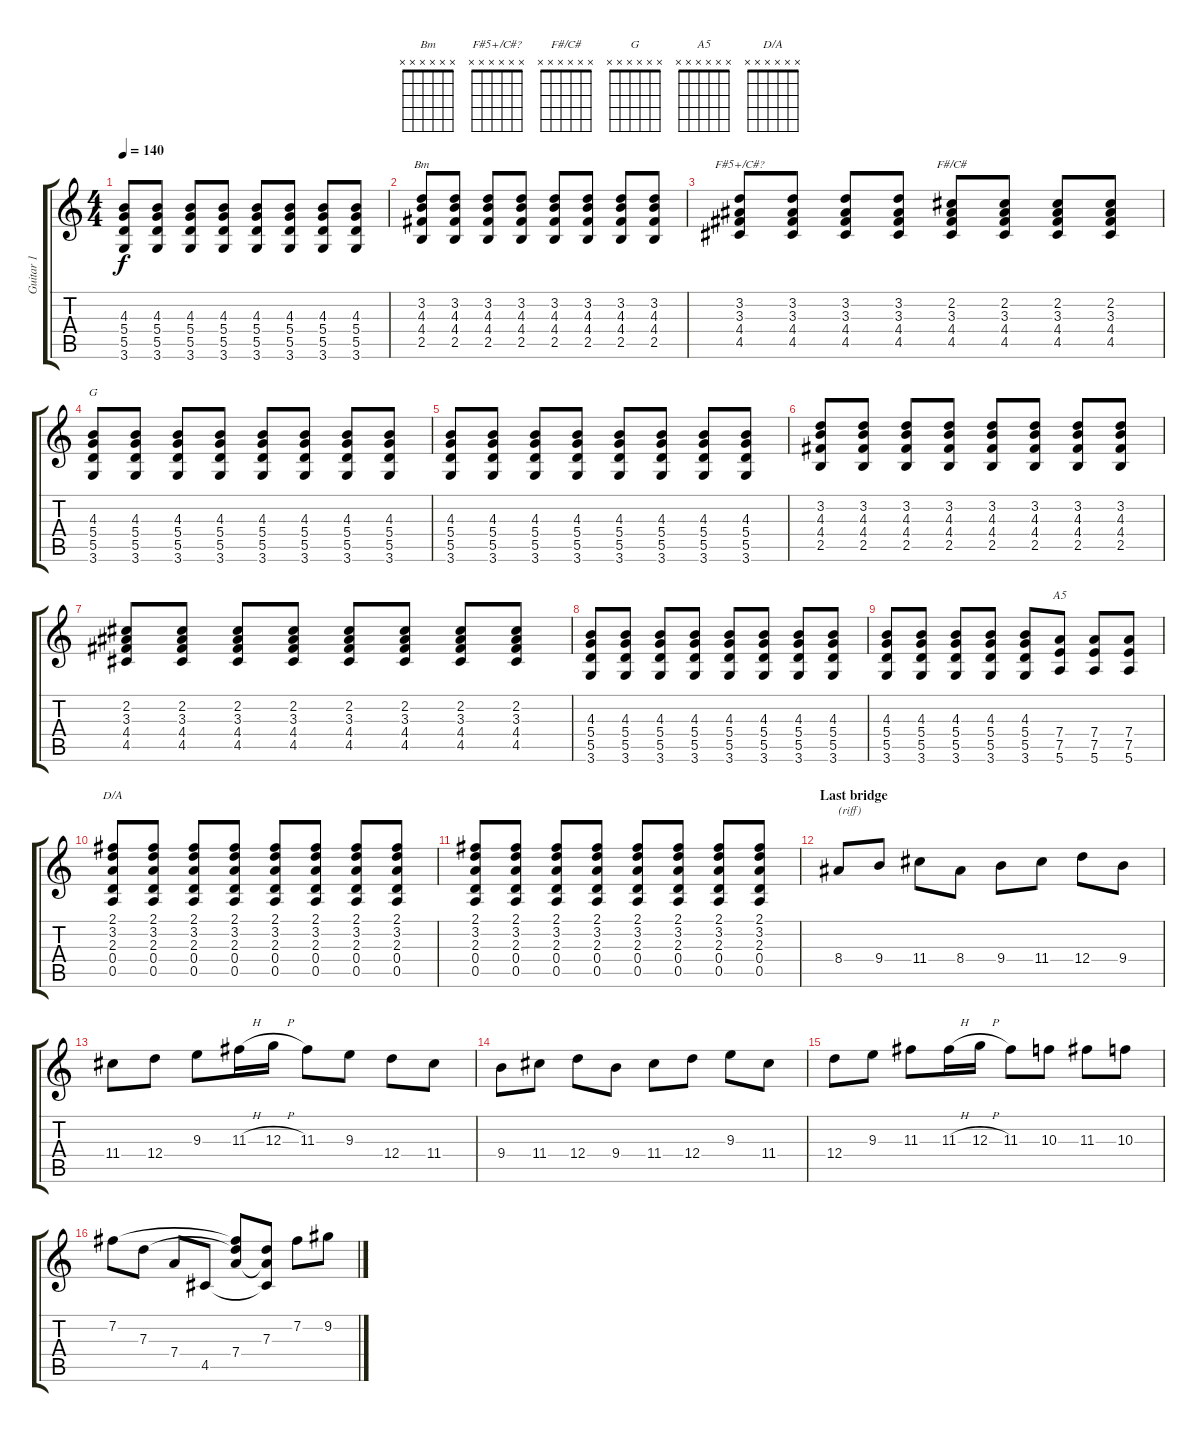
\track ("Guitar 1" "Guitar 1") {instrument distortionguitar}
\staff {score tabs}
\tuning (E4 B3 G3 D3 A2 E2) {hide}
\chord ("Bm" x x x x x x) {firstfret 0}
\chord ("F#5+/C#?" x x x x x x) {firstfret 0}
\chord ("F#/C#" x x x x x x) {firstfret 0}
\chord ("G" x x x x x x) {firstfret 0}
\chord ("A5" x x x x x x) {firstfret 0}
\chord ("D/A" x x x x x x) {firstfret 0}
\ts (4 4)
\tempo 140
\clef g2
\ks c
(4.3 5.4 5.5 3.6).8{dy f} (4.3 5.4 5.5 3.6).8 (4.3 5.4 5.5 3.6).8 (4.3 5.4 5.5 3.6).8 (4.3 5.4 5.5 3.6).8 (4.3 5.4 5.5 3.6).8 (4.3 5.4 5.5 3.6).8 (4.3 5.4 5.5 3.6).8 |
(3.2 4.3 4.4 2.5).8{ch "Bm"} (3.2 4.3 4.4 2.5).8 (3.2 4.3 4.4 2.5).8 (3.2 4.3 4.4 2.5).8 (3.2 4.3 4.4 2.5).8 (3.2 4.3 4.4 2.5).8 (3.2 4.3 4.4 2.5).8 (3.2 4.3 4.4 2.5).8 |
(3.2 3.3 4.4 4.5).8{ch "F#5+/C#?"} (3.2 3.3 4.4 4.5).8 (3.2 3.3 4.4 4.5).8 (3.2 3.3 4.4 4.5).8 (2.2 3.3 4.4 4.5).8{ch "F#/C#"} (2.2 3.3 4.4 4.5).8 (2.2 3.3 4.4 4.5).8 (2.2 3.3 4.4 4.5).8 |
(4.3 5.4 5.5 3.6).8{ch "G"} (4.3 5.4 5.5 3.6).8 (4.3 5.4 5.5 3.6).8 (4.3 5.4 5.5 3.6).8 (4.3 5.4 5.5 3.6).8 (4.3 5.4 5.5 3.6).8 (4.3 5.4 5.5 3.6).8 (4.3 5.4 5.5 3.6).8 |
(4.3 5.4 5.5 3.6).8 (4.3 5.4 5.5 3.6).8 (4.3 5.4 5.5 3.6).8 (4.3 5.4 5.5 3.6).8 (4.3 5.4 5.5 3.6).8 (4.3 5.4 5.5 3.6).8 (4.3 5.4 5.5 3.6).8 (4.3 5.4 5.5 3.6).8 |
(3.2 4.3 4.4 2.5).8 (3.2 4.3 4.4 2.5).8 (3.2 4.3 4.4 2.5).8 (3.2 4.3 4.4 2.5).8 (3.2 4.3 4.4 2.5).8 (3.2 4.3 4.4 2.5).8 (3.2 4.3 4.4 2.5).8 (3.2 4.3 4.4 2.5).8 |
(2.2 3.3 4.4 4.5).8 (2.2 3.3 4.4 4.5).8 (2.2 3.3 4.4 4.5).8 (2.2 3.3 4.4 4.5).8 (2.2 3.3 4.4 4.5).8 (2.2 3.3 4.4 4.5).8 (2.2 3.3 4.4 4.5).8 (2.2 3.3 4.4 4.5).8 |
(4.3 5.4 5.5 3.6).8 (4.3 5.4 5.5 3.6).8 (4.3 5.4 5.5 3.6).8 (4.3 5.4 5.5 3.6).8 (4.3 5.4 5.5 3.6).8 (4.3 5.4 5.5 3.6).8 (4.3 5.4 5.5 3.6).8 (4.3 5.4 5.5 3.6).8 |
(4.3 5.4 5.5 3.6).8 (4.3 5.4 5.5 3.6).8 (4.3 5.4 5.5 3.6).8 (4.3 5.4 5.5 3.6).8 (4.3 5.4 5.5 3.6).8 (7.4 7.5 5.6).8{ch "A5"} (7.4 7.5 5.6).8 (7.4 7.5 5.6).8 |
(2.1 3.2 2.3 0.4 0.5).8{ch "D/A"} (2.1 3.2 2.3 0.4 0.5).8 (2.1 3.2 2.3 0.4 0.5).8 (2.1 3.2 2.3 0.4 0.5).8 (2.1 3.2 2.3 0.4 0.5).8 (2.1 3.2 2.3 0.4 0.5).8 (2.1 3.2 2.3 0.4 0.5).8 (2.1 3.2 2.3 0.4 0.5).8 |
(2.1 3.2 2.3 0.4 0.5).8 (2.1 3.2 2.3 0.4 0.5).8 (2.1 3.2 2.3 0.4 0.5).8 (2.1 3.2 2.3 0.4 0.5).8 (2.1 3.2 2.3 0.4 0.5).8 (2.1 3.2 2.3 0.4 0.5).8 (2.1 3.2 2.3 0.4 0.5).8 (2.1 3.2 2.3 0.4 0.5).8 |
\section ("" "Last bridge")
8.4.8{txt "(riff)"} 9.4.8 11.4.8 8.4.8 9.4.8 11.4.8 12.4.8 9.4.8 |
11.4.8 12.4.8 9.3.8 11.3{h}.16 12.3{h}.16 11.3.8 9.3.8 12.4.8 11.4.8 |
9.4.8 11.4.8 12.4.8 9.4.8 11.4.8 12.4.8 9.3.8 11.4.8 |
12.4.8 9.3.8 11.3.8 11.3{h}.16 12.3{h}.16 11.3.8 10.3.8 11.3.8 10.3.8 |
7.2.8 7.3.8 7.4.8 4.5.8 (7.2{t} 7.3{t} 7.4).8 (7.3 7.4{t} 4.5{t}).8 7.2.8 9.2.8
